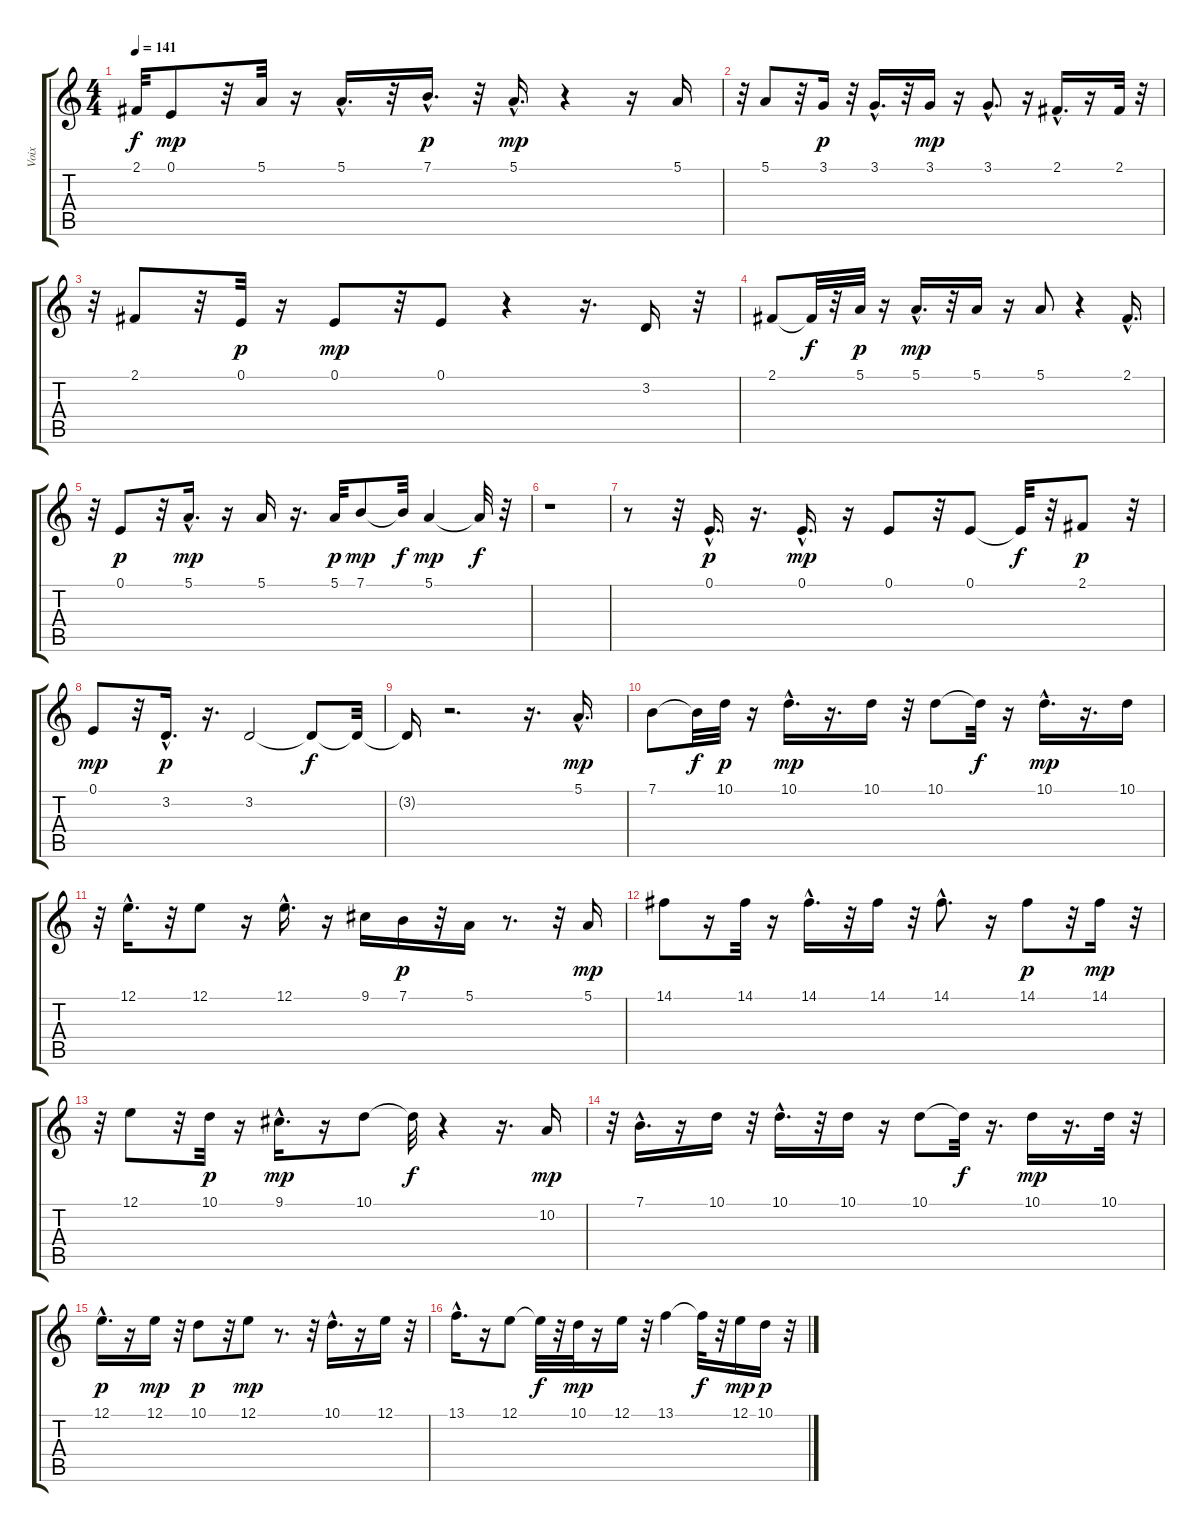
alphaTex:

\track ("Voix" "Voix") {instrument flute}
\staff {score tabs}
\tuning (E4 B3 G3 D3 A2 E2) {hide}
\ts (4 4)
\tempo 141
\clef g2
\ks c
2.1{t}.32{dy f} 0.1.8{dy mp} r.32 5.1.32 r.16 5.1{hac}.16{d} r.32 7.1{hac}.16{d dy p} r.32 5.1{hac}.16{d dy mp} r.4 r.16 5.1.16 |
r.32 5.1.8 r.32 3.1.16{dy p} r.32 3.1{hac}.16{d} r.32 3.1.16{dy mp} r.16 3.1{hac}.8{d} r.16 2.1{hac}.16{d} r.16 2.1.32 r.32 |
r.32 2.1.8 r.32 0.1.32{dy p} r.16 0.1.8{dy mp} r.32 0.1.8 r.4 r.16{d} 3.2.16 r.32 |
2.1.8 2.1{t}.32{dy f} r.32 5.1.32{dy p} r.16 5.1{hac}.16{d dy mp} r.32 5.1.16 r.16 5.1.8 r.4 2.1{hac}.16{d} |
r.32 0.1.8{dy p} r.32 5.1{hac}.16{d dy mp} r.16 5.1.16 r.16{d} 5.1.32{dy p} 7.1.8{dy mp} 7.1{t}.32{dy f} 5.1.4{dy mp} 5.1{t}.32{dy f} r.32 |
r.1 |
r.8 r.32 0.1{hac}.16{d dy p} r.16{d} 0.1{hac}.16{d dy mp} r.16 0.1.8 r.32 0.1.8 0.1{t}.32{dy f} r.32 2.1.8{dy p} r.32 |
0.1.8{dy mp} r.32 3.2{hac}.16{d dy p} r.16{d} 3.2.2 3.2{t}.8{dy f} 3.2{t}.32 |
3.2{t}.16 r.2{d} r.16{d} 5.1{hac}.16{d dy mp} |
7.1.8 7.1{t}.32{dy f} 10.1.32{dy p} r.16 10.1{hac}.16{d dy mp} r.16{d} 10.1.16 r.32 10.1.8 10.1{t}.32{dy f} r.16 10.1{hac}.16{d dy mp} r.16{d} 10.1.16 |
r.32 12.1{hac}.16{d} r.32 12.1.8 r.16 12.1{hac}.16{d} r.16 9.1.16 7.1.16{dy p} r.32 5.1.16 r.8{d} r.32 5.1.16{dy mp} |
14.1.8 r.16 14.1.32 r.16 14.1{hac}.16{d} r.32 14.1.16 r.32 14.1{hac}.8{d} r.16 14.1.8{dy p} r.32 14.1.16{dy mp} r.32 |
r.32 12.1.8 r.32 10.1.32{dy p} r.16 9.1{hac}.16{d dy mp} r.16 10.1.8 10.1{t}.32{dy f} r.4 r.16{d} 10.2.16{dy mp} |
r.32 7.1{hac}.16{d} r.16 10.1.16 r.32 10.1{hac}.16{d} r.32 10.1.16 r.16 10.1.8 10.1{t}.32{dy f} r.16{d} 10.1.16{dy mp} r.16{d} 10.1.32 r.32 |
12.1{hac}.16{d dy p} r.16 12.1.16{dy mp} r.32 10.1.8{dy p} r.32 12.1.8{dy mp} r.8{d} r.32 10.1{hac}.16{d} r.16 12.1.16 r.32 |
13.1{hac}.16{d} r.16 12.1.8 12.1{t}.32{dy f} r.32 10.1.32{dy mp} r.16 12.1.16 r.32 13.1.4 13.1{t}.32{dy f} r.32 12.1.16{dy mp} 10.1.16{dy p} r.32
